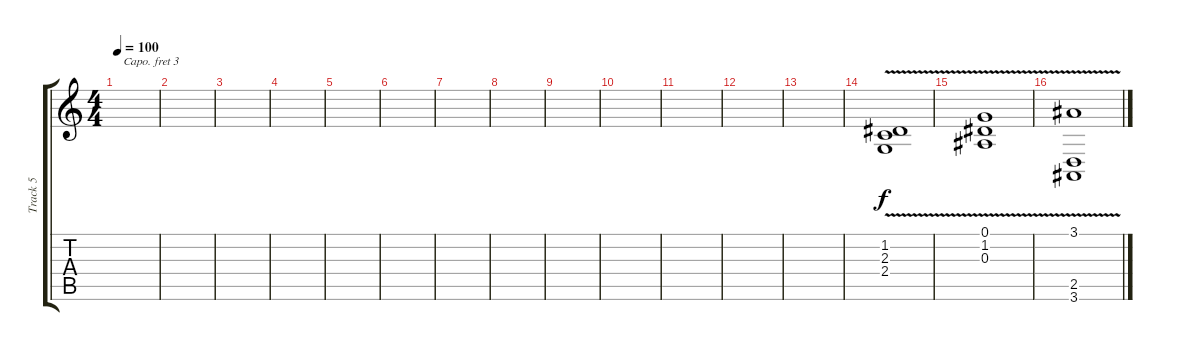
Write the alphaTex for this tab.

\track ("Track 5" "Track 5") {instrument choiraahs}
\staff {score tabs}
\capo 3
\tuning (E4 B3 G3 D3 A2 E2) {hide}
\ts (4 4)
\tempo 100
\clef g2
\ks c
|
|
|
|
|
|
|
|
|
|
|
|
|
(1.2 2.3 2.4{v}).1 |
(0.1{v} 1.2 0.3).1 |
(3.1{v} 2.5 3.6).1
